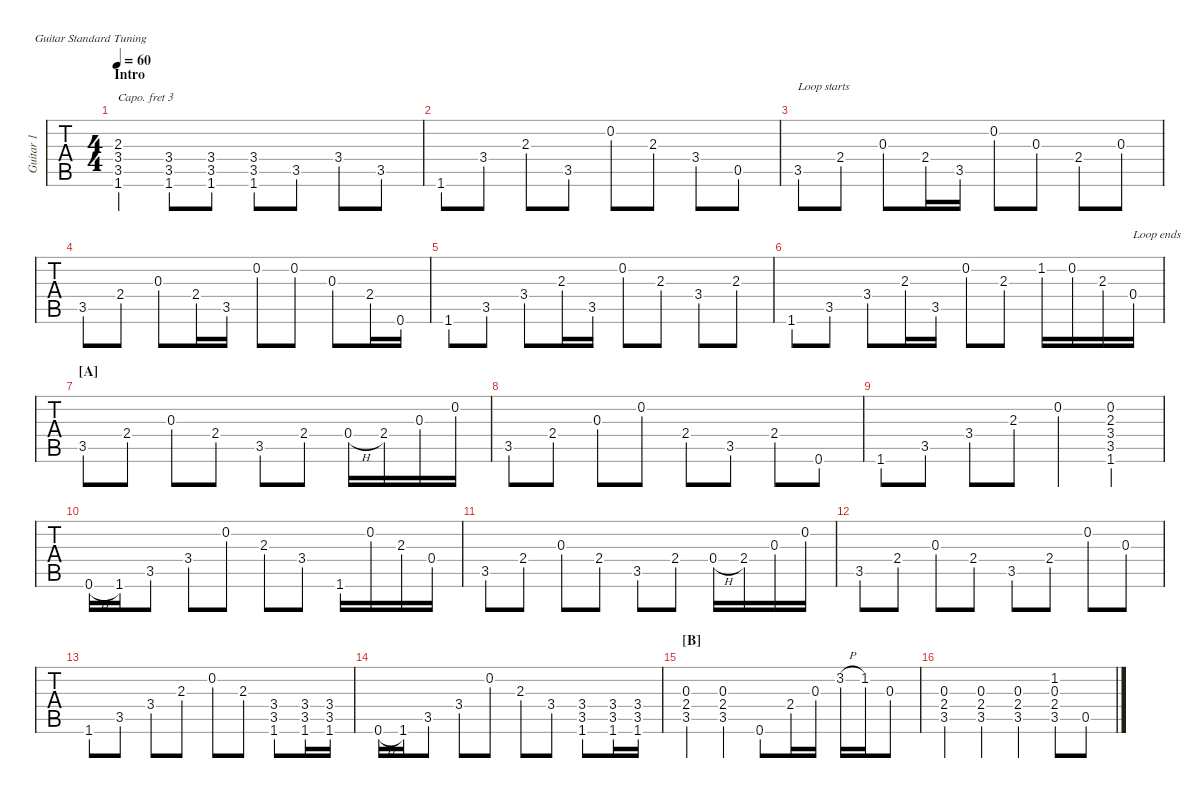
\defaultSystemsLayout 4
\hideDynamics
\bracketExtendMode nobrackets
\otherSystemsTrackNameOrientation horizontal
\track ("Guitar 1" "Guitar 1") {instrument electricguitarclean}
\staff {tabs}
\capo 3
\tuning (E4 B3 G3 D3 A2 E2)
\ts (4 4)
\section ("" "Intro")
\tempo 60
\clef g2
\ks c
(1.6 3.5 3.4 2.3).4{dy mf instrument electricguitarclean} (1.6 3.5 3.4).8 (1.6 3.5 3.4).8 (1.6 3.5 3.4).8 3.5.8 3.4.8 3.5.8 |
1.6.8 3.4.8 2.3.8 3.5.8 0.2.8 2.3.8 3.4.8 0.5.8 |
3.5.8{txt "Loop starts"} 2.4.8 0.3.8 2.4.16 3.5.16 0.2.8 0.3.8 2.4.8 0.3.8 |
3.5.8 2.4.8 0.3.8 2.4.16 3.5.16 0.2.8 0.2.8 0.3.8 2.4.16 0.6.16 |
1.6.8 3.5.8 3.4.8 2.3.16 3.5.16 0.2.8 2.3.8 3.4.8 2.3.8 |
1.6.8 3.5.8 3.4.8 2.3.16 3.5.16 0.2.8 2.3.8 1.2.16 0.2.16 2.3.16 0.4.16{txt "Loop ends"} |
\section ("A" "")
3.5.8 2.4.8 0.3.8 2.4.8 3.5.8 2.4.8 0.4{h}.16 2.4.16 0.3.16 0.2.16 |
3.5.8 2.4.8 0.3.8 0.2.8 2.4.8 3.5.8 2.4.8 0.6.8 |
1.6.8 3.5.8 3.4.8 2.3.8 0.2.4 (0.2 2.3 3.4 3.5 1.6).4 |
0.6{h}.16 1.6.16 3.5.8 3.4.8 0.2.8 2.3.8 3.4.8 1.6.16 0.2.16 2.3.16 0.4.16 |
3.5.8 2.4.8 0.3.8 2.4.8 3.5.8 2.4.8 0.4{h}.16 2.4.16 0.3.16 0.2.16 |
3.5.8 2.4.8 0.3.8 2.4.8 3.5.8 2.4.8 0.2.8 0.3.8 |
1.6.8 3.5.8 3.4.8 2.3.8 0.2.8 2.3.8 (3.4 3.5 1.6).8 (3.4 3.5 1.6).16 (3.4 3.5 1.6).16 |
0.6{h}.16 1.6.16 3.5.8 3.4.8 0.2.8 2.3.8 3.4.8 (3.4 3.5 1.6).8 (3.4 3.5 1.6).16 (3.4 3.5 1.6).16 |
\section ("B" "")
(3.5 2.4 0.3).4 (3.5 2.4 0.3).4 0.6.8 2.4.16 0.3.16 3.2{h}.16 1.2.16 0.3.8 |
(3.5 2.4 0.3).4 (3.5 2.4 0.3).4 (3.5 2.4 0.3).4 (3.5 2.4 0.3 1.2).8 0.5.8
